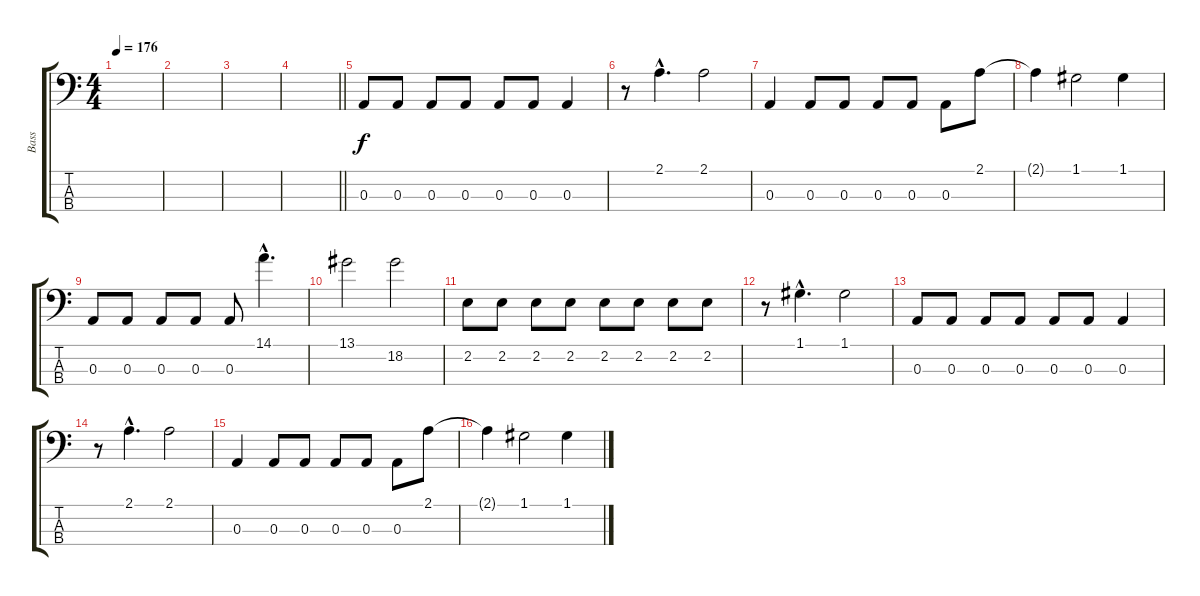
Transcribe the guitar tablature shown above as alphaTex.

\track ("Bass" "Bass") {instrument electricbasspick}
\staff {score tabs}
\tuning (G2 D2 A1 E1) {hide}
\ts (4 4)
\tempo 176
\clef f4
\ks c
|
|
|
\barLineRight lightlight
|
0.3.8 0.3.8 0.3.8 0.3.8 0.3.8 0.3.8 0.3.4 |
r.8 2.1{hac}.4{d} 2.1.2 |
0.3.4 0.3.8 0.3.8 0.3.8 0.3.8 0.3.8 2.1.8 |
2.1{t}.4 1.1.2 1.1.4 |
0.3.8 0.3.8 0.3.8 0.3.8 0.3.8 14.1{hac}.4{d} |
13.1.2 18.2.2 |
2.2.8 2.2.8 2.2.8 2.2.8 2.2.8 2.2.8 2.2.8 2.2.8 |
r.8 1.1{hac}.4{d} 1.1.2 |
0.3.8 0.3.8 0.3.8 0.3.8 0.3.8 0.3.8 0.3.4 |
r.8 2.1{hac}.4{d} 2.1.2 |
0.3.4 0.3.8 0.3.8 0.3.8 0.3.8 0.3.8 2.1.8 |
2.1{t}.4 1.1.2 1.1.4
